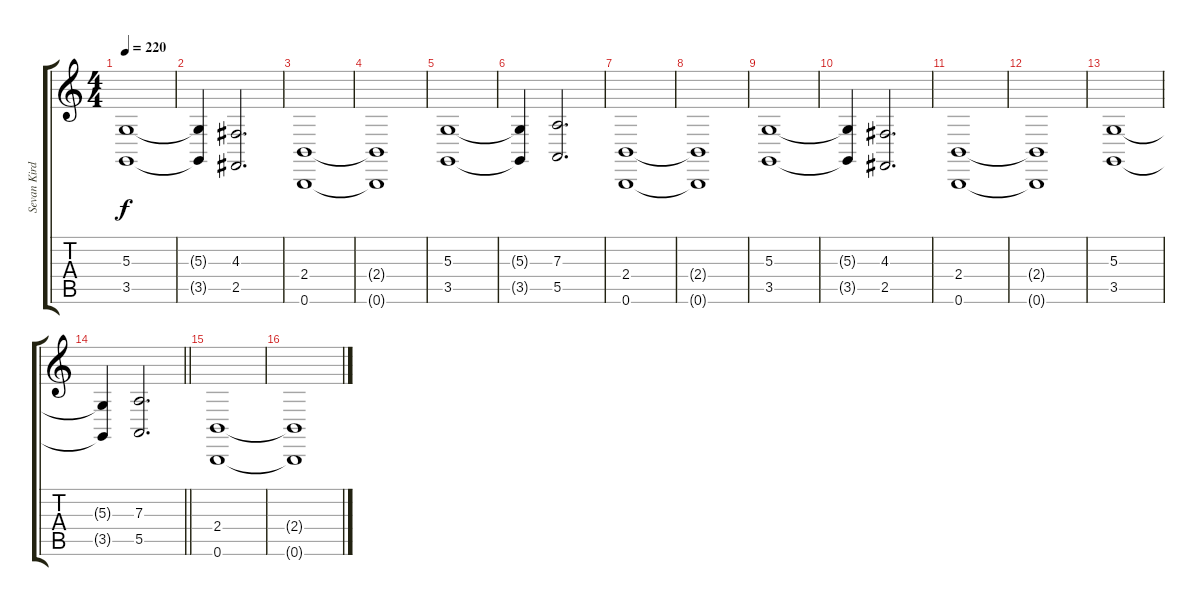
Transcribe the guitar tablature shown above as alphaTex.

\track ("Sevan Kirder" "Sevan Kird") {instrument bagpipe}
\staff {score tabs}
\tuning (B3 Gb3 D3 A2 E2 B1) {hide}
\ts (4 4)
\tempo 220
\clef g2
\ks c
(5.3 3.5).1{dy f} |
(5.3{t} 3.5{t}).4 (4.3 2.5).2{d} |
(2.4 0.6).1 |
(2.4{t} 0.6{t}).1 |
(5.3 3.5).1 |
(5.3{t} 3.5{t}).4 (7.3 5.5).2{d} |
(2.4 0.6).1 |
(2.4{t} 0.6{t}).1 |
(5.3 3.5).1 |
(5.3{t} 3.5{t}).4 (4.3 2.5).2{d} |
(2.4 0.6).1 |
(2.4{t} 0.6{t}).1 |
(5.3 3.5).1 |
\barLineRight lightlight
(5.3{t} 3.5{t}).4 (7.3 5.5).2{d} |
(2.4 0.6).1{volume 7} |
(2.4{t} 0.6{t}).1
